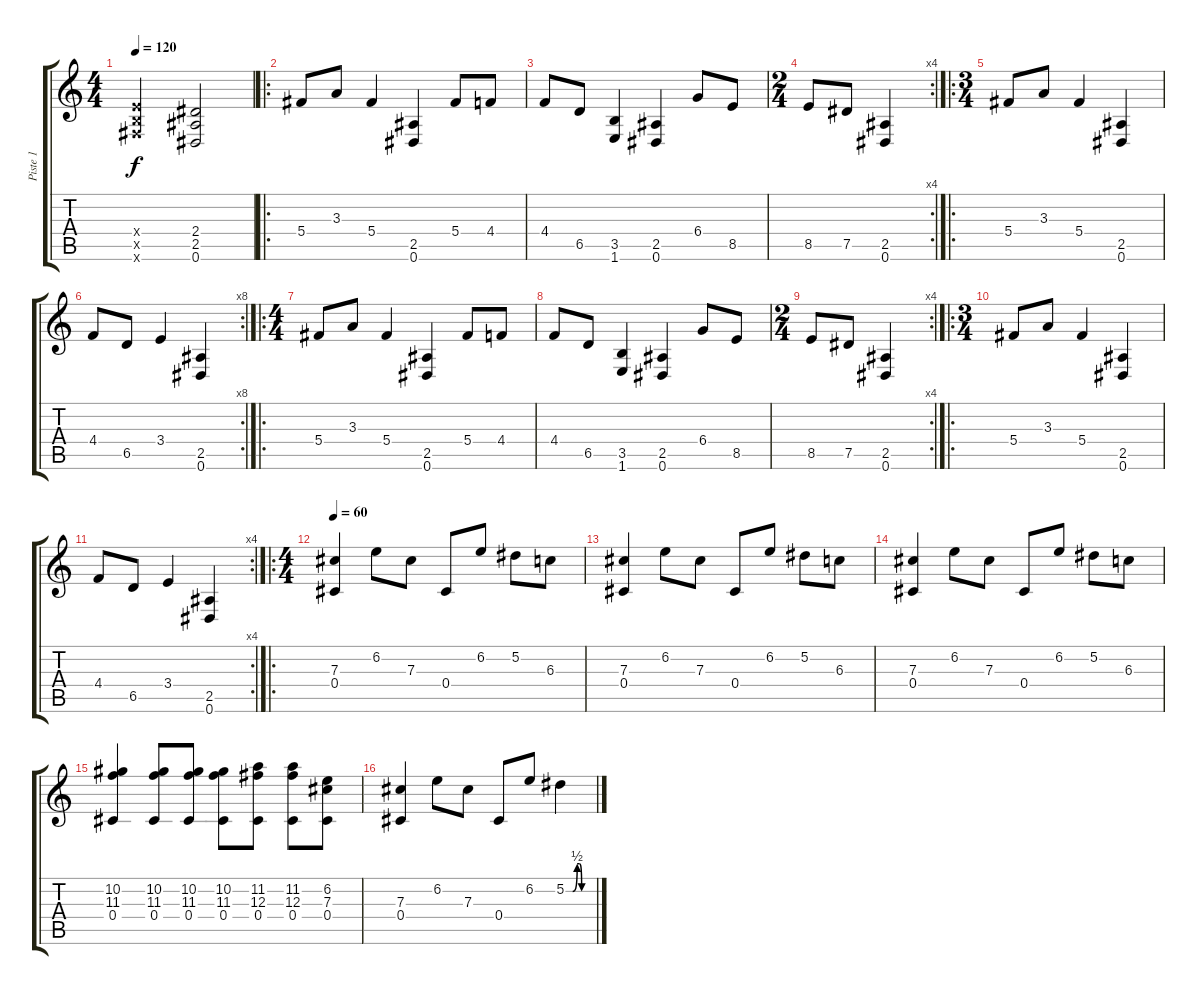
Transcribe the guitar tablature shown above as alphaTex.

\track ("Piste 1" "Piste 1") {instrument distortionguitar}
\staff {score tabs}
\tuning (Eb4 Bb3 Gb3 Db3 Ab2 Eb2) {hide}
\ts (4 4)
\tempo 120
\clef g2
\ks c
(3.4{x} 3.5{x} 3.6{x}).2{dy f} (2.4 2.5 0.6).2 |
\ro
5.4.8 3.3.8 5.4.4 (2.5 0.6).4 5.4.8 4.4.8 |
4.4.8 6.5.8 (3.5 1.6).4 (2.5 0.6).4 6.4.8 8.5.8 |
\rc 4
\ts (2 4)
8.5.8 7.5.8 (2.5 0.6).4 |
\ro
\ts (3 4)
5.4.8 3.3.8 5.4.4 (2.5 0.6).4 |
\rc 8
4.4.8 6.5.8 3.4.4 (2.5 0.6).4 |
\ro
\ts (4 4)
5.4.8 3.3.8 5.4.4 (2.5 0.6).4 5.4.8 4.4.8 |
4.4.8 6.5.8 (3.5 1.6).4 (2.5 0.6).4 6.4.8 8.5.8 |
\rc 4
\ts (2 4)
8.5.8 7.5.8 (2.5 0.6).4 |
\ro
\ts (3 4)
5.4.8 3.3.8 5.4.4 (2.5 0.6).4 |
\rc 4
4.4.8 6.5.8 3.4.4 (2.5 0.6).4 |
\ro
\ts (4 4)
\tempo 60
(7.3 0.4).4 6.2.8 7.3.8 0.4.8 6.2.8 5.2.8 6.3.8 |
(7.3 0.4).4 6.2.8 7.3.8 0.4.8 6.2.8 5.2.8 6.3.8 |
(7.3 0.4).4 6.2.8 7.3.8 0.4.8 6.2.8 5.2.8 6.3.8 |
(10.2 11.3 0.4).4 (10.2 11.3 0.4).8 (10.2 11.3 0.4).8 (10.2 11.3 0.4).8 (11.2 12.3 0.4).8 (11.2 12.3 0.4).8 (6.2 7.3 0.4).8 |
(7.3 0.4).4 6.2.8 7.3.8 0.4.8 6.2.8 5.2{be (custom 0 0 15 0 25 2 30 2 35 0 45 0 60 0)}.4
